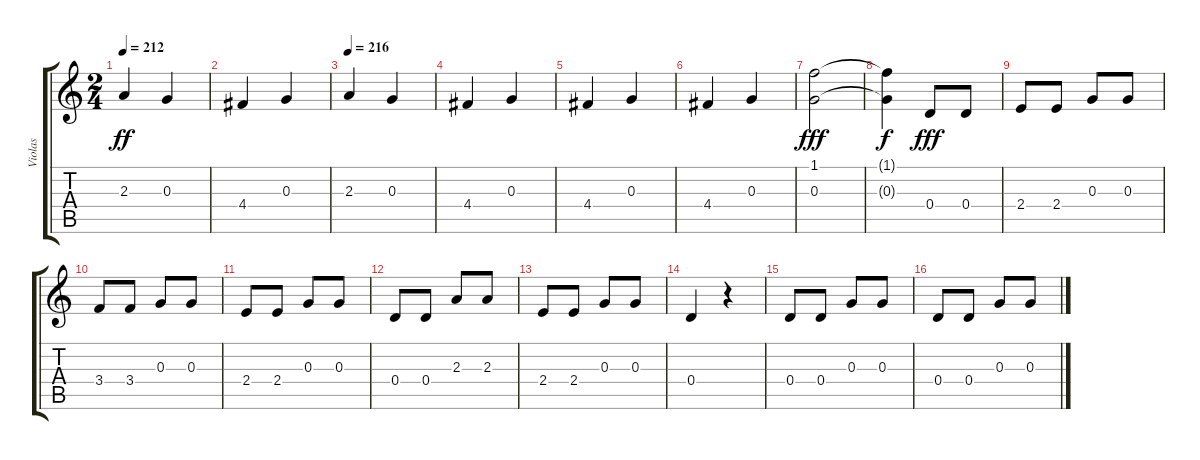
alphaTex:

\track ("Violas" "Violas") {instrument contrabass}
\staff {score tabs}
\tuning (E4 B3 G3 D3 A2 E2) {hide}
\ts (2 4)
\tempo 212
\clef g2
\ks c
2.3.4{dy ff} 0.3.4 |
4.4.4 0.3.4 |
\tempo 216
2.3.4 0.3.4 |
4.4.4 0.3.4 |
4.4.4 0.3.4 |
4.4.4 0.3.4 |
(1.1 0.3).2{dy fff} |
(1.1{t} 0.3{t}).4{dy f} 0.4.8{dy fff} 0.4.8 |
2.4.8 2.4.8 0.3.8 0.3.8 |
3.4.8 3.4.8 0.3.8 0.3.8 |
2.4.8 2.4.8 0.3.8 0.3.8 |
0.4.8 0.4.8 2.3.8 2.3.8 |
2.4.8 2.4.8 0.3.8 0.3.8 |
0.4.4 r.4 |
0.4.8 0.4.8 0.3.8 0.3.8 |
0.4.8 0.4.8 0.3.8 0.3.8
